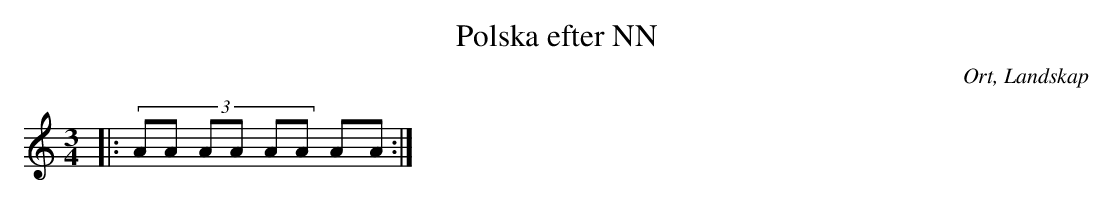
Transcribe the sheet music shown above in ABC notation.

X:1
T:Polska efter NN
O:Ort, Landskap
M:3/4
L:1/8
K:C
|: (3:2:6 AA AA AA AA:|
